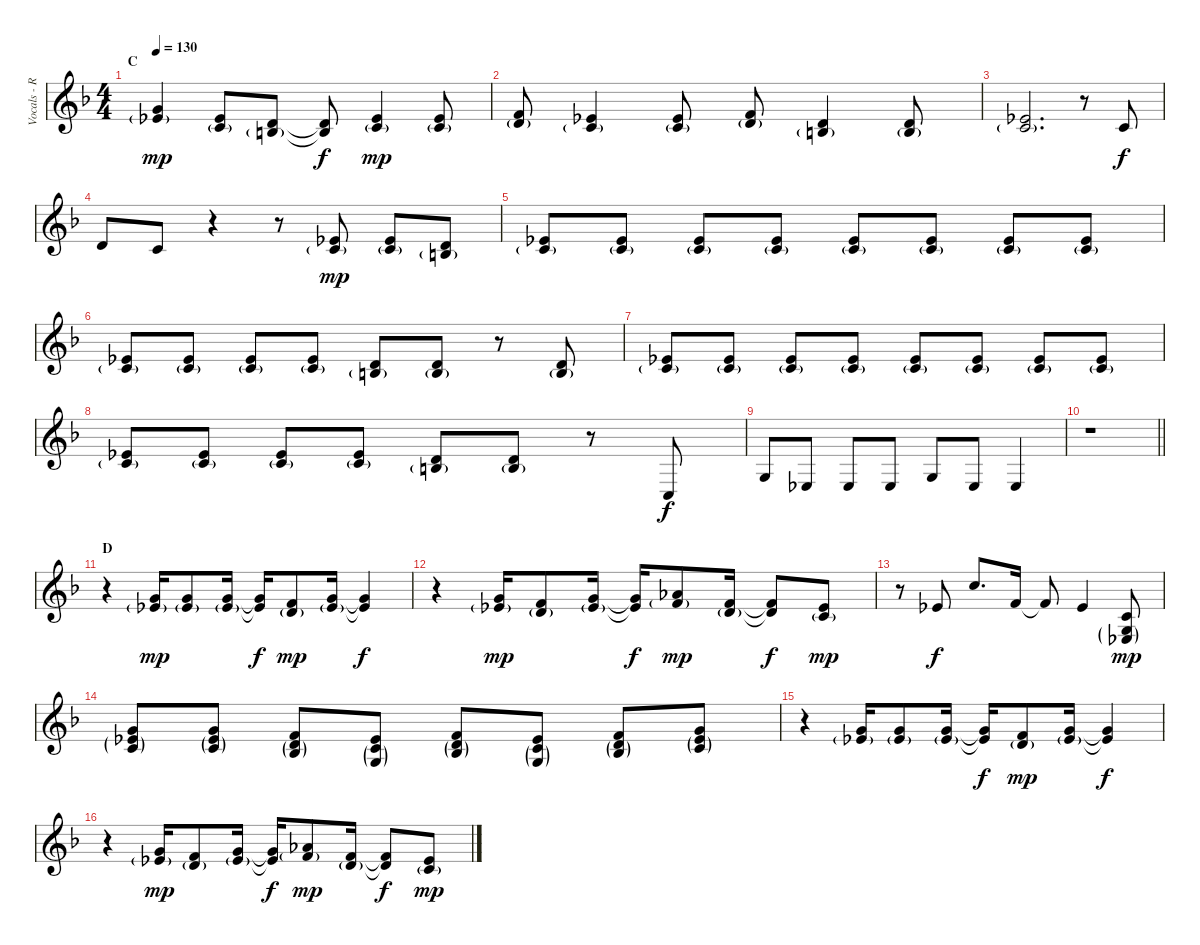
\track ("Vocals - RUKI" "Vocals - R") {instrument lead6voice}
\staff {score}
\tuning (D4 A3 F3 C3 G2 D2) {hide}
\ts (4 4)
\section ("" "C")
\tempo 130
\clef g2
\ks f
(5.1 6.2{g}).4{dy mp} (1.1 3.2{g}).8 (0.1 2.2{g}).8 (0.1{t} 2.2{t}).8{dy f} (1.1 3.2{g}).4{dy mp} (1.1 3.2{g}).8 |
(3.1 5.2{g}).8 (1.1 3.2{g}).4 (1.1 3.2{g}).8 (3.1 5.2{g}).8 (0.1 2.2{g}).4 (0.1 2.2{g}).8 |
(1.1 3.2{g}).2{d} r.8 3.2.8{dy f} |
0.1.8 3.2.8 r.4 r.8 (1.1 3.2{g}).8{dy mp} (1.1 3.2{g}).8 (0.1 2.2{g}).8 |
(1.1 3.2{g}).8 (1.1 3.2{g}).8 (1.1 3.2{g}).8 (1.1 3.2{g}).8 (1.1 3.2{g}).8 (1.1 3.2{g}).8 (1.1 3.2{g}).8 (1.1 3.2{g}).8 |
(1.1 3.2{g}).8 (1.1 3.2{g}).8 (1.1 3.2{g}).8 (1.1 3.2{g}).8 (0.1 2.2{g}).8 (0.1 2.2{g}).8 r.8 (0.1 2.2{g}).8 |
(1.1 3.2{g}).8 (1.1 3.2{g}).8 (1.1 3.2{g}).8 (1.1 3.2{g}).8 (1.1 3.2{g}).8 (1.1 3.2{g}).8 (1.1 3.2{g}).8 (1.1 3.2{g}).8 |
(1.1 3.2{g}).8 (1.1 3.2{g}).8 (1.1 3.2{g}).8 (1.1 3.2{g}).8 (0.1 2.2{g}).8 (0.1 2.2{g}).8 r.8 0.4.8{dy f} |
2.3.8 3.4.8 3.4.8 3.4.8 2.3.8 3.4.8 3.4.4 |
\barLineRight lightlight
r.1 |
\section ("" "D")
r.4 (5.1 6.2{g}).16{dy mp} (5.1 6.2{g}).8 (5.1 6.2{g}).16 (5.1{t} 6.2{t}).16{dy f} (3.1 5.2{g}).8{dy mp} (5.1 6.2{g}).16 (5.1{t} 6.2{t}).4{dy f} |
r.4 (5.1 6.2{g}).16{dy mp} (3.1 5.2{g}).8 (5.1 6.2{g}).16 (5.1{t} 6.2{t}).16{dy f} (6.1 8.2{g}).8{dy mp} (3.1 5.2{g}).16 (3.1{t} 5.2{t}).8{dy f} (1.1 3.2{g}).8{dy mp} |
r.8 1.1.8{dy f} 10.1.8{d} 3.1.16 3.1{t}.8 1.1.4 (3.2 2.3{g} 3.4{g}).8{dy mp} |
(5.1 6.2{g} 7.3{g}).8 (5.1 6.2{g} 7.3{g}).8 (3.1 5.2{g} 5.3{g}).8 (1.1 3.2{g} 2.3{g}).8 (3.1 5.2{g} 5.3{g}).8 (1.1 3.2{g} 2.3{g}).8 (3.1 5.2{g} 5.3{g}).8 (5.1 6.2{g} 7.3{g}).8 |
r.4 (5.1 6.2{g}).16 (5.1 6.2{g}).8 (5.1 6.2{g}).16 (5.1{t} 6.2{t}).16{dy f} (3.1 5.2{g}).8{dy mp} (5.1 6.2{g}).16 (5.1{t} 6.2{t}).4{dy f} |
r.4 (5.1 6.2{g}).16{dy mp} (3.1 5.2{g}).8 (5.1 6.2{g}).16 (5.1{t} 6.2{t}).16{dy f} (6.1 8.2{g}).8{dy mp} (3.1 5.2{g}).16 (3.1{t} 5.2{t}).8{dy f} (1.1 3.2{g}).8{dy mp}
